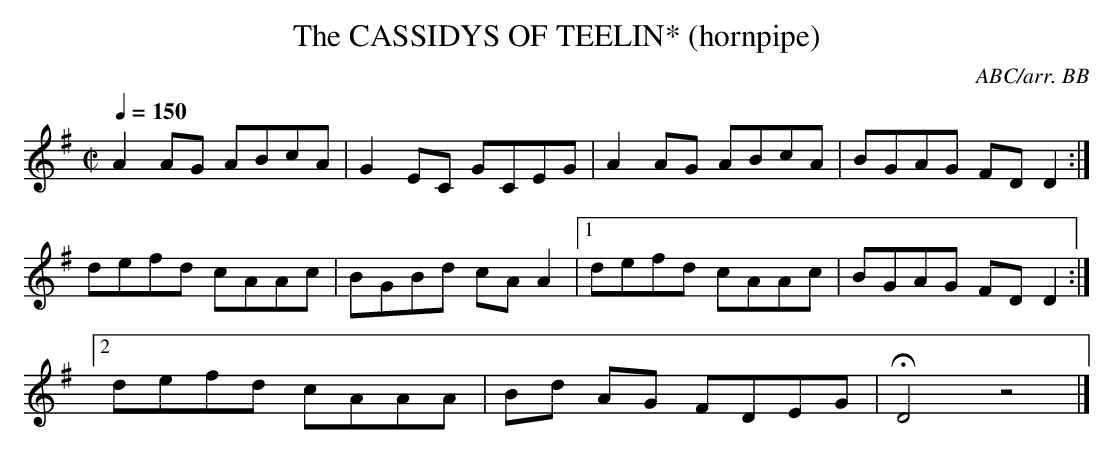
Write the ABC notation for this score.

X:1
T:CASSIDYS OF TEELIN* (hornpipe), The
C:ABC/arr. BB
Q:1/4=150
L:1/8
M:C|
K:Dmix
A2AG ABcA|G2EC GCEG|A2AG ABcA|BGAG FDD2:|
defd cAAc|BGBd cAA2|1 defd cAAc|BGAG FDD2:|
[2 defd cAAA|Bd AG FDEG|HD4z4|]
